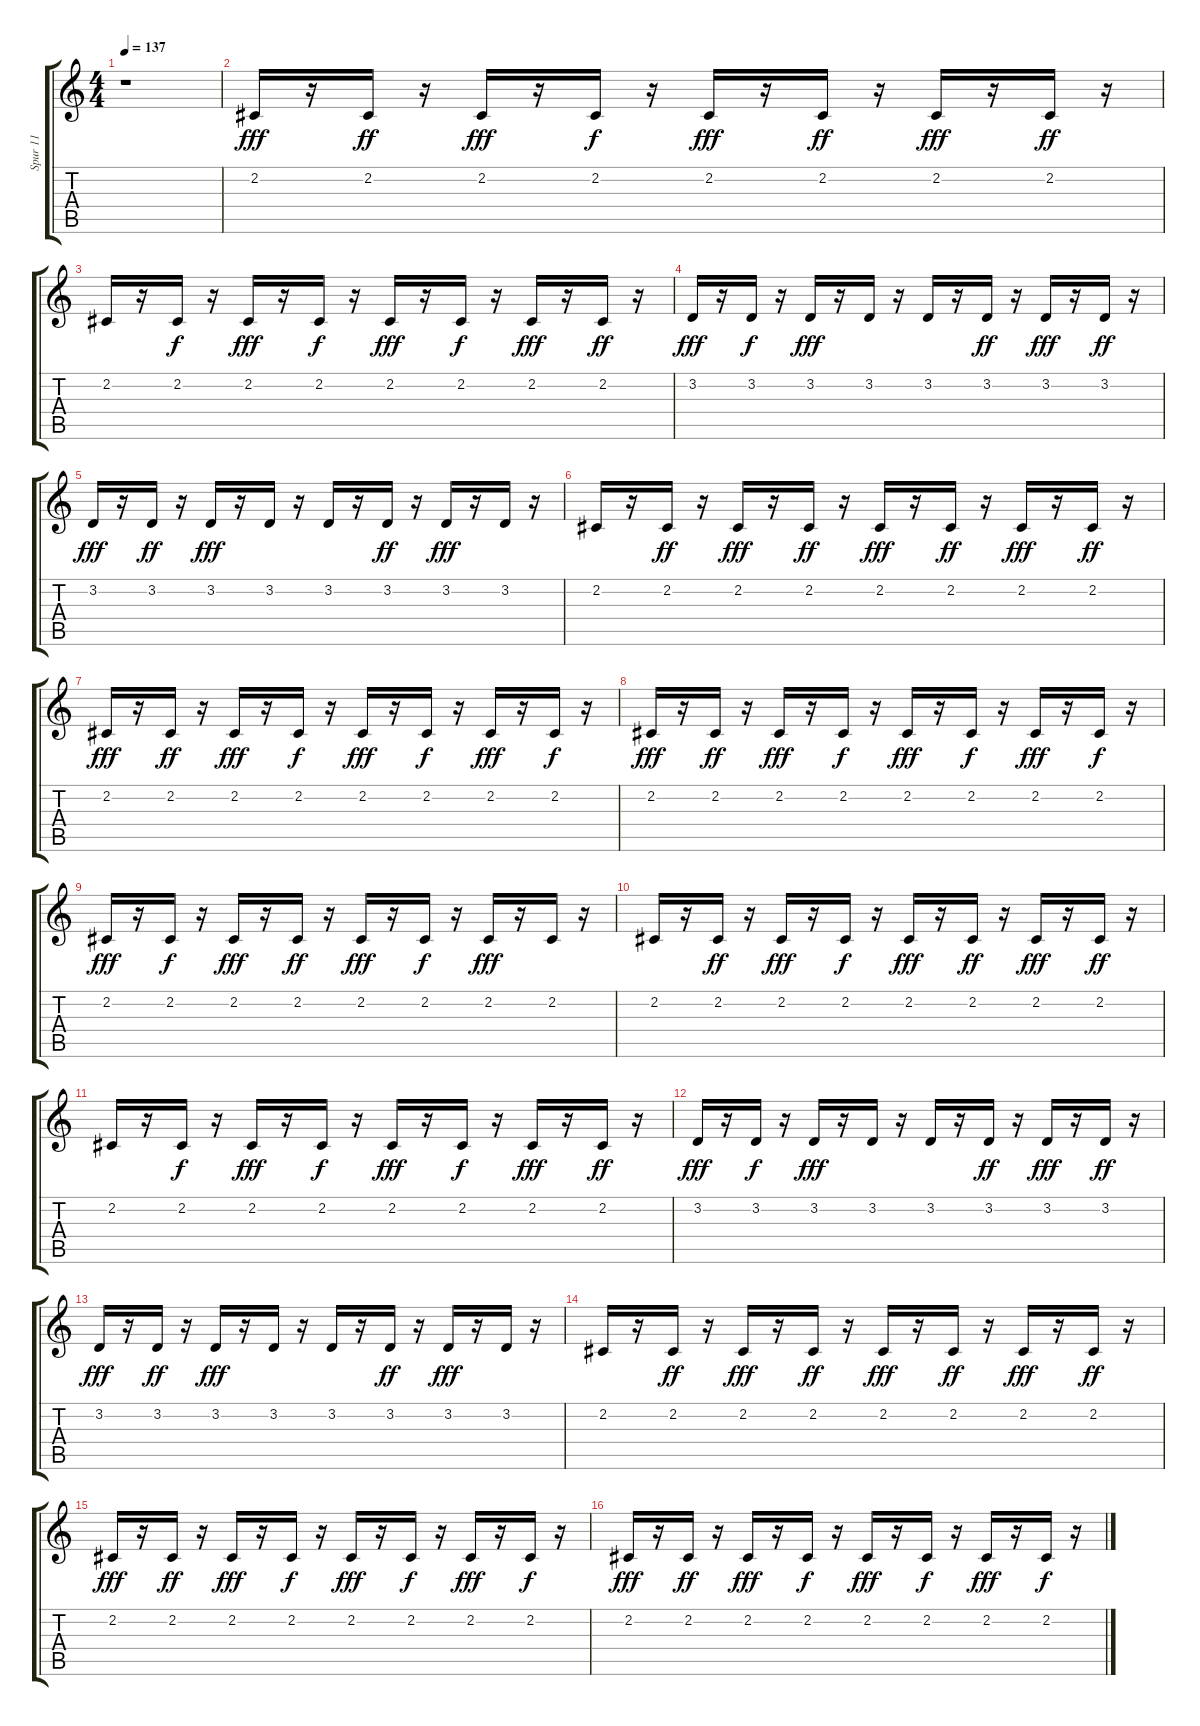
\track ("Spur 11" "Spur 11") {instrument electricgrandpiano}
\staff {score tabs}
\tuning (E4 B3 G3 D3 A2 E2) {hide}
\ts (4 4)
\tempo 137
\clef g2
\ks c
r.1{dy fff instrument electricgrandpiano} |
2.2.16 r.16 2.2.16{dy ff} r.16 2.2.16{dy fff} r.16 2.2.16{dy f} r.16 2.2.16{dy fff} r.16 2.2.16{dy ff} r.16 2.2.16{dy fff} r.16 2.2.16{dy ff} r.16 |
2.2.16 r.16 2.2.16{dy f} r.16 2.2.16{dy fff} r.16 2.2.16{dy f} r.16 2.2.16{dy fff} r.16 2.2.16{dy f} r.16 2.2.16{dy fff} r.16 2.2.16{dy ff} r.16 |
3.2.16{dy fff} r.16 3.2.16{dy f} r.16 3.2.16{dy fff} r.16 3.2.16 r.16 3.2.16 r.16 3.2.16{dy ff} r.16 3.2.16{dy fff} r.16 3.2.16{dy ff} r.16 |
3.2.16{dy fff} r.16 3.2.16{dy ff} r.16 3.2.16{dy fff} r.16 3.2.16 r.16 3.2.16 r.16 3.2.16{dy ff} r.16 3.2.16{dy fff} r.16 3.2.16 r.16 |
2.2.16 r.16 2.2.16{dy ff} r.16 2.2.16{dy fff} r.16 2.2.16{dy ff} r.16 2.2.16{dy fff} r.16 2.2.16{dy ff} r.16 2.2.16{dy fff} r.16 2.2.16{dy ff} r.16 |
2.2.16{dy fff} r.16 2.2.16{dy ff} r.16 2.2.16{dy fff} r.16 2.2.16{dy f} r.16 2.2.16{dy fff} r.16 2.2.16{dy f} r.16 2.2.16{dy fff} r.16 2.2.16{dy f} r.16 |
2.2.16{dy fff} r.16 2.2.16{dy ff} r.16 2.2.16{dy fff} r.16 2.2.16{dy f} r.16 2.2.16{dy fff} r.16 2.2.16{dy f} r.16 2.2.16{dy fff} r.16 2.2.16{dy f} r.16 |
2.2.16{dy fff} r.16 2.2.16{dy f} r.16 2.2.16{dy fff} r.16 2.2.16{dy ff} r.16 2.2.16{dy fff} r.16 2.2.16{dy f} r.16 2.2.16{dy fff} r.16 2.2.16 r.16 |
2.2.16 r.16 2.2.16{dy ff} r.16 2.2.16{dy fff} r.16 2.2.16{dy f} r.16 2.2.16{dy fff} r.16 2.2.16{dy ff} r.16 2.2.16{dy fff} r.16 2.2.16{dy ff} r.16 |
2.2.16 r.16 2.2.16{dy f} r.16 2.2.16{dy fff} r.16 2.2.16{dy f} r.16 2.2.16{dy fff} r.16 2.2.16{dy f} r.16 2.2.16{dy fff} r.16 2.2.16{dy ff} r.16 |
3.2.16{dy fff} r.16 3.2.16{dy f} r.16 3.2.16{dy fff} r.16 3.2.16 r.16 3.2.16 r.16 3.2.16{dy ff} r.16 3.2.16{dy fff} r.16 3.2.16{dy ff} r.16 |
3.2.16{dy fff} r.16 3.2.16{dy ff} r.16 3.2.16{dy fff} r.16 3.2.16 r.16 3.2.16 r.16 3.2.16{dy ff} r.16 3.2.16{dy fff} r.16 3.2.16 r.16 |
2.2.16 r.16 2.2.16{dy ff} r.16 2.2.16{dy fff} r.16 2.2.16{dy ff} r.16 2.2.16{dy fff} r.16 2.2.16{dy ff} r.16 2.2.16{dy fff} r.16 2.2.16{dy ff} r.16 |
2.2.16{dy fff} r.16 2.2.16{dy ff} r.16 2.2.16{dy fff} r.16 2.2.16{dy f} r.16 2.2.16{dy fff} r.16 2.2.16{dy f} r.16 2.2.16{dy fff} r.16 2.2.16{dy f} r.16 |
2.2.16{dy fff} r.16 2.2.16{dy ff} r.16 2.2.16{dy fff} r.16 2.2.16{dy f} r.16 2.2.16{dy fff} r.16 2.2.16{dy f} r.16 2.2.16{dy fff} r.16 2.2.16{dy f} r.16
